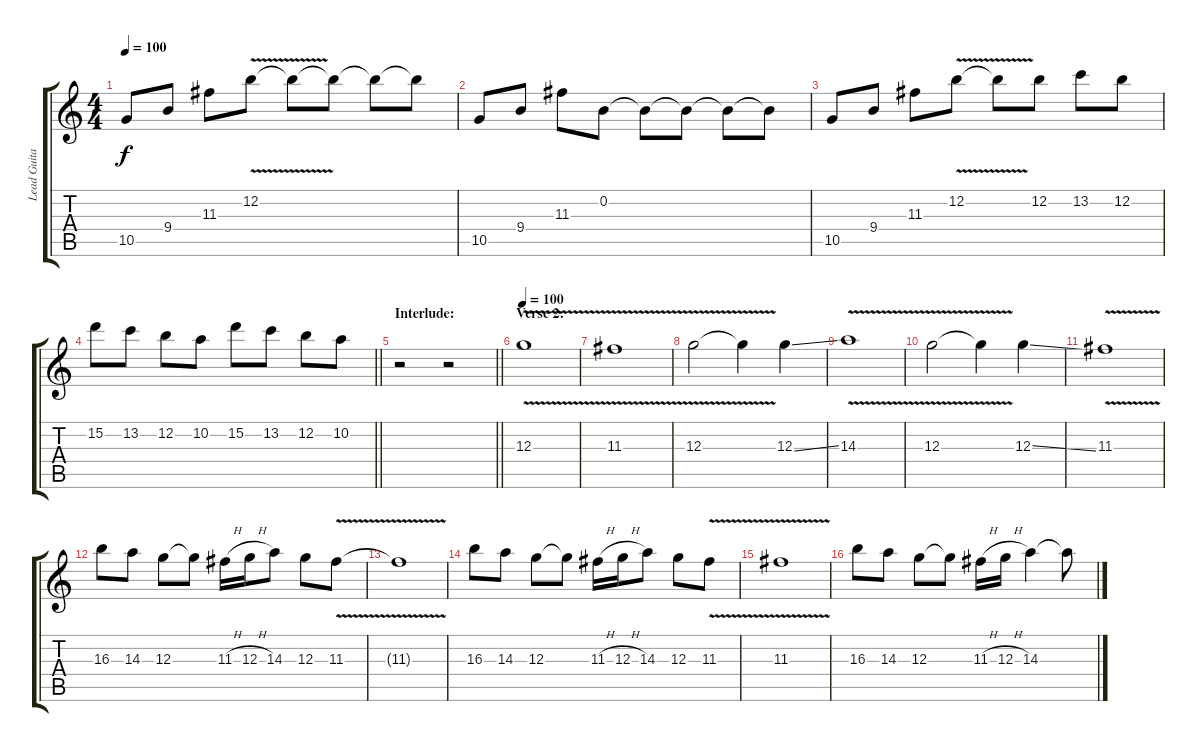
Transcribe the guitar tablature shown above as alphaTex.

\track ("Lead Guitar" "Lead Guita") {instrument acousticguitarsteel}
\staff {score tabs}
\tuning (E4 B3 G3 D3 A2 D2) {hide}
\ts (4 4)
\tempo 100
\clef g2
\ks c
10.5.8{dy f} 9.4.8 11.3.8 12.2{v}.8 12.2{t}.8 12.2{t}.8 12.2{t}.8 12.2{t}.8 |
10.5.8 9.4.8 11.3.8 0.2.8 0.2{t}.8 0.2{t}.8 0.2{t}.8 0.2{t}.8 |
10.5.8 9.4.8 11.3.8 12.2{v}.8 12.2{t}.8 12.2.8 13.2.8 12.2.8 |
\barLineRight lightlight
15.2.8 13.2.8 12.2.8 10.2.8 15.2.8 13.2.8 12.2.8 10.2.8 |
\section ("" "Interlude:")
\barLineRight lightlight
r.2 r.2 |
\section ("" "Verse 2:")
\tempo 100
12.3{v}.1{instrument distortionguitar} |
11.3{v}.1 |
12.3{v}.2 12.3{t}.4 12.3{ss}.4 |
14.3{v}.1 |
12.3{v}.2 12.3{t}.4 12.3{ss}.4 |
11.3{v}.1 |
16.3.8 14.3.8 12.3.8 12.3{t}.8 11.3{h}.16 12.3{h}.16 14.3.8 12.3.8 11.3{v}.8 |
11.3{t}.1 |
16.3.8 14.3.8 12.3.8 12.3{t}.8 11.3{h}.16 12.3{h}.16 14.3.8 12.3.8 11.3{v}.8 |
11.3{v}.1 |
16.3.8 14.3.8 12.3.8 12.3{t}.8 11.3{h}.16 12.3{h}.16 14.3.4 14.3{t}.8
